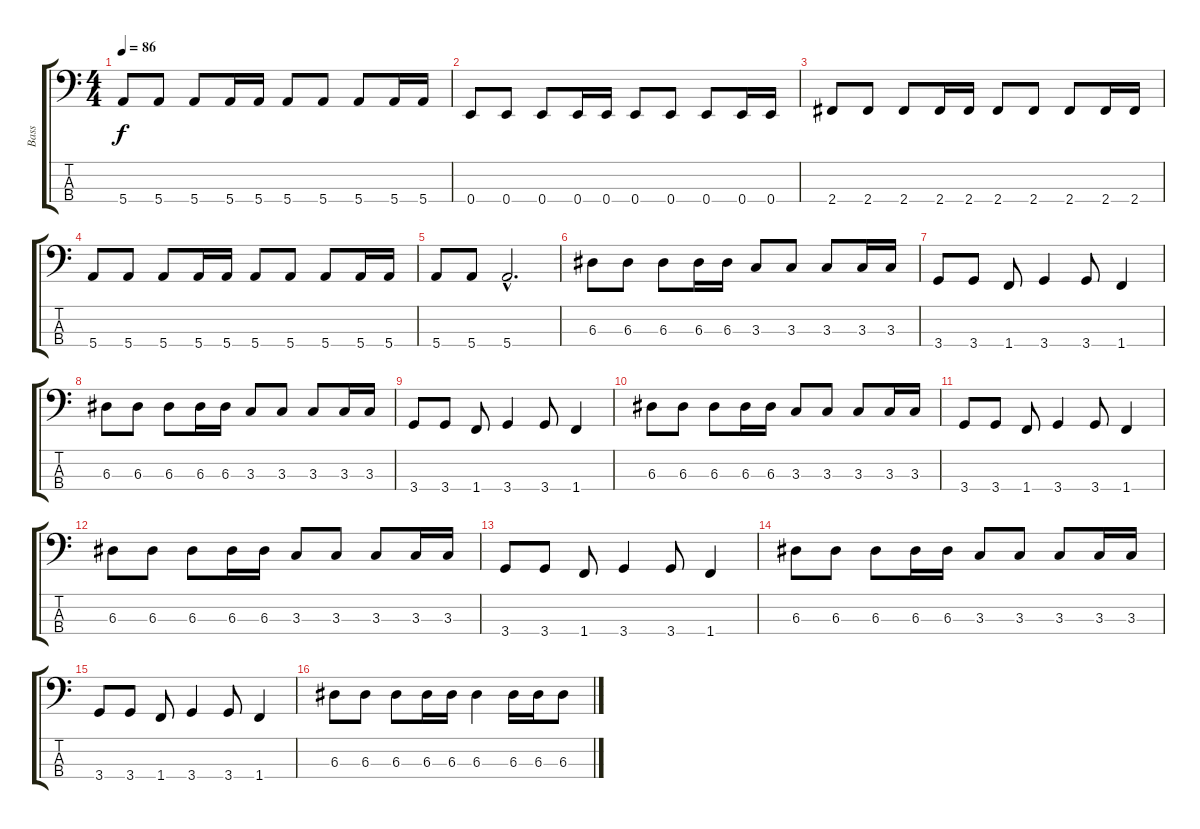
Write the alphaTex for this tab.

\track ("Bass" "Bass") {instrument electricbasspick}
\staff {score tabs}
\tuning (G2 D2 A1 E1) {hide}
\ts (4 4)
\tempo 86
\clef f4
\ks c
5.4.8{dy f} 5.4.8 5.4.8 5.4.16 5.4.16 5.4.8 5.4.8 5.4.8 5.4.16 5.4.16 |
0.4.8 0.4.8 0.4.8 0.4.16 0.4.16 0.4.8 0.4.8 0.4.8 0.4.16 0.4.16 |
2.4.8 2.4.8 2.4.8 2.4.16 2.4.16 2.4.8 2.4.8 2.4.8 2.4.16 2.4.16 |
5.4.8 5.4.8 5.4.8 5.4.16 5.4.16 5.4.8 5.4.8 5.4.8 5.4.16 5.4.16 |
5.4.8 5.4.8 5.4{hac}.2{d} |
6.3.8 6.3.8 6.3.8 6.3.16 6.3.16 3.3.8 3.3.8 3.3.8 3.3.16 3.3.16 |
3.4.8 3.4.8 1.4.8 3.4.4 3.4.8 1.4.4 |
6.3.8 6.3.8 6.3.8 6.3.16 6.3.16 3.3.8 3.3.8 3.3.8 3.3.16 3.3.16 |
3.4.8 3.4.8 1.4.8 3.4.4 3.4.8 1.4.4 |
6.3.8 6.3.8 6.3.8 6.3.16 6.3.16 3.3.8 3.3.8 3.3.8 3.3.16 3.3.16 |
3.4.8 3.4.8 1.4.8 3.4.4 3.4.8 1.4.4 |
6.3.8 6.3.8 6.3.8 6.3.16 6.3.16 3.3.8 3.3.8 3.3.8 3.3.16 3.3.16 |
3.4.8 3.4.8 1.4.8 3.4.4 3.4.8 1.4.4 |
6.3.8 6.3.8 6.3.8 6.3.16 6.3.16 3.3.8 3.3.8 3.3.8 3.3.16 3.3.16 |
3.4.8 3.4.8 1.4.8 3.4.4 3.4.8 1.4.4 |
6.3.8 6.3.8 6.3.8 6.3.16 6.3.16 6.3.4 6.3.16 6.3.16 6.3.8
